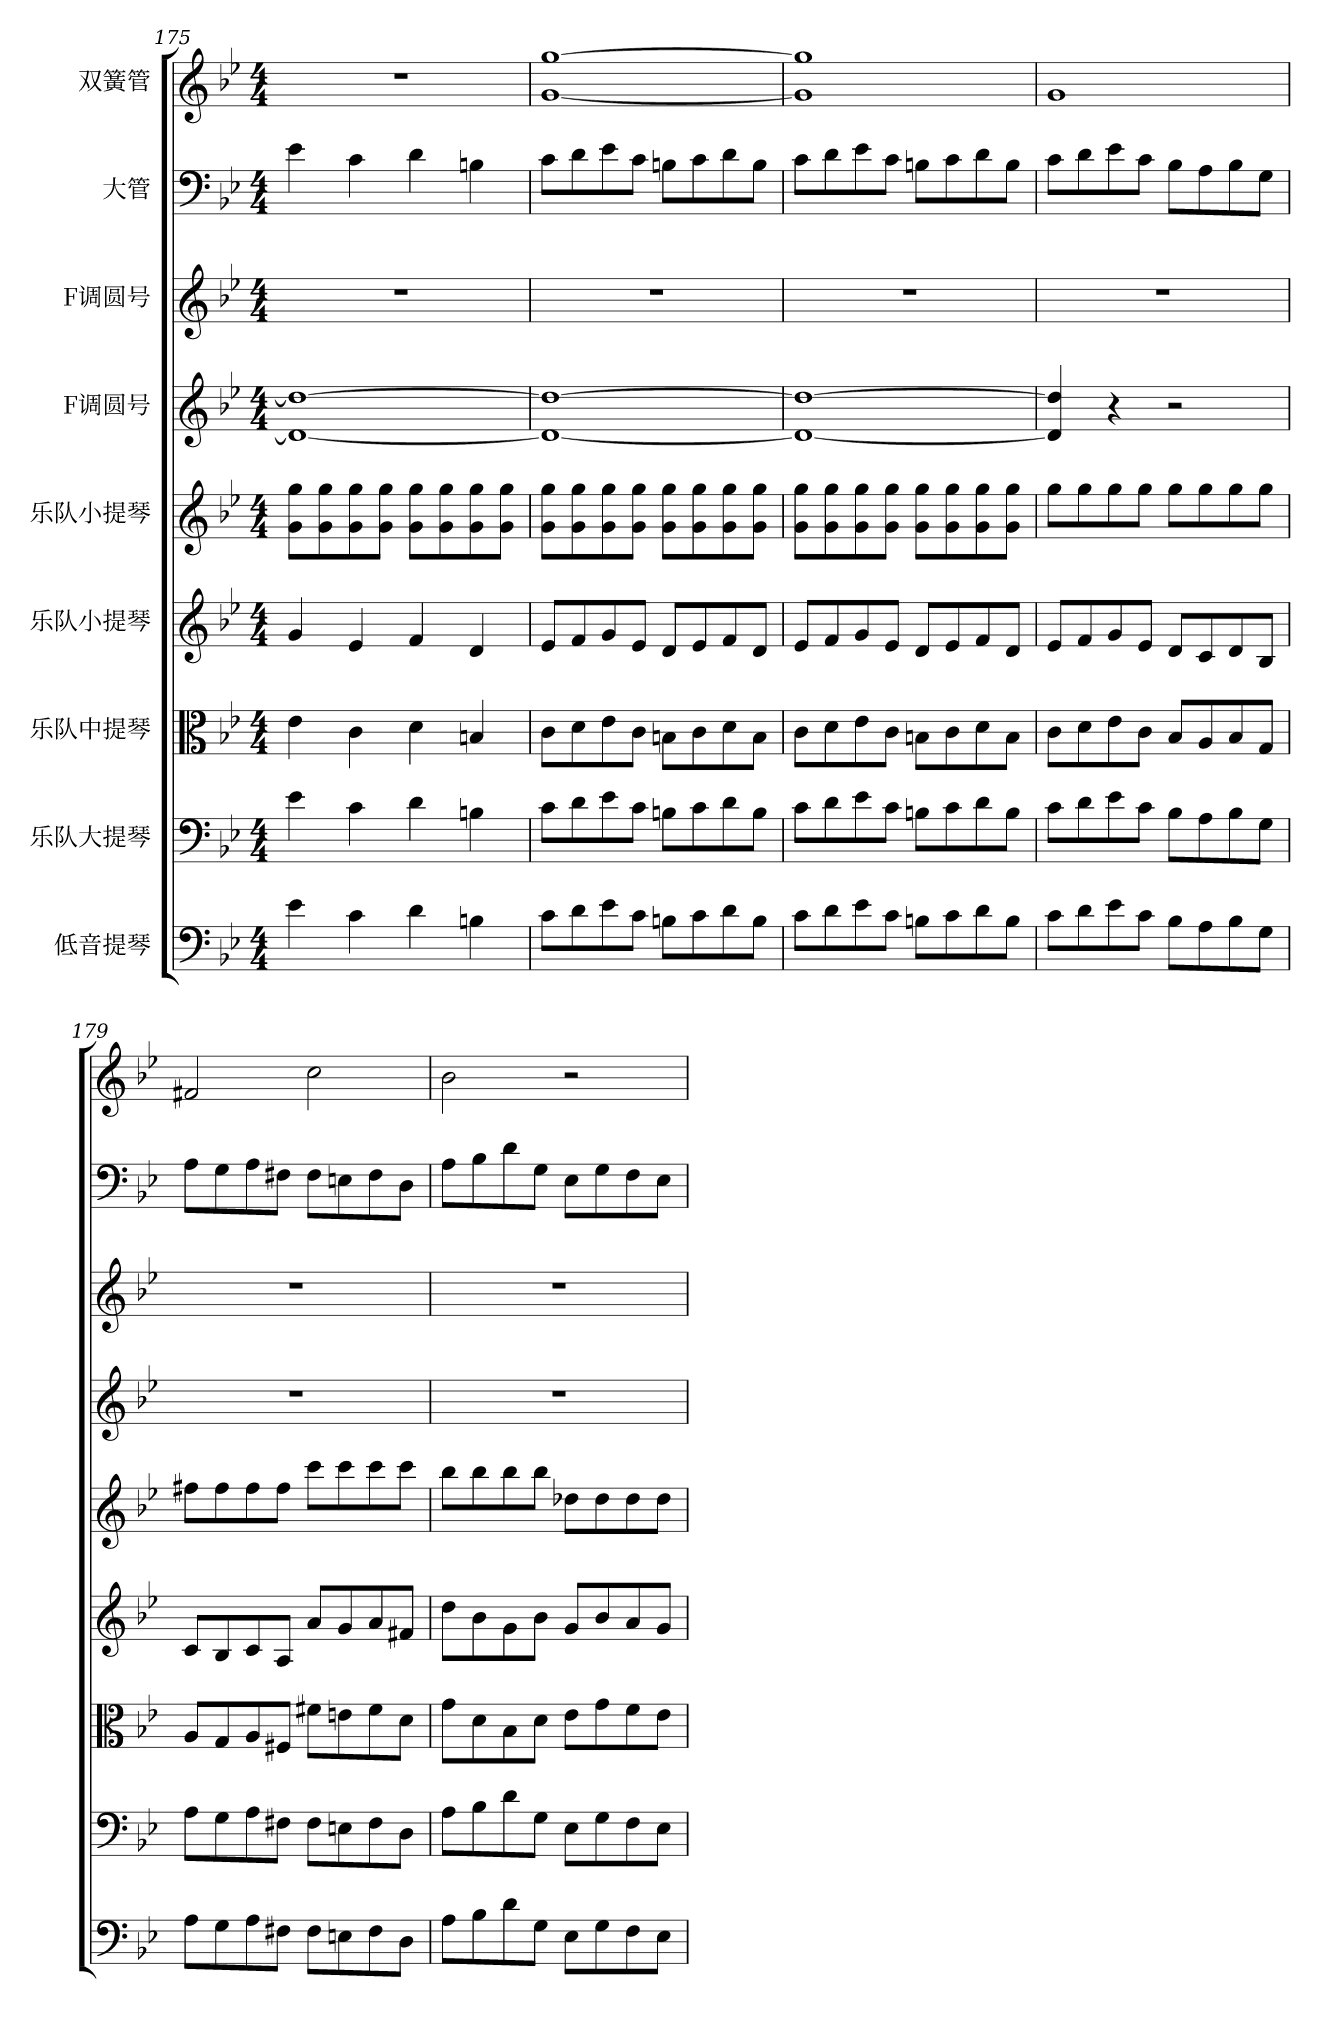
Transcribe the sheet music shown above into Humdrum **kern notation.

**kern	**kern	**kern	**kern	**kern	**kern	**kern	**kern	**kern
*part9	*part8	*part7	*part6	*part5	*part4	*part3	*part2	*part1
*staff9	*staff8	*staff7	*staff6	*staff5	*staff4	*staff3	*staff2	*staff1
*I"低音提琴	*I"乐队大提琴	*I"乐队中提琴	*I"乐队小提琴	*I"乐队小提琴	*I"F调圆号	*I"F调圆号	*I"大管	*I"双簧管
*clefF4	*clefF4	*clefC3	*clefG2	*clefG2	*clefG2	*clefG2	*clefF4	*clefG2
*ITrd7c12	*	*	*	*	*ITrd4c7	*ITrd4c7	*	*
*k[b-e-]	*k[b-e-]	*k[b-e-]	*k[b-e-]	*k[b-e-]	*k[b-e-a-]	*k[b-e-a-]	*k[b-e-]	*k[b-e-]
*M4/4	*M4/4	*M4/4	*M4/4	*M4/4	*M4/4	*M4/4	*M4/4	*M4/4
=175	=175	=175	=175	=175	=175	=175	=175	=175
4E-\	4e-\	4e-\	4g/	8g\ 8gg\L	1G_ 1g_	1r	4e-\	1r
.	.	.	.	8g\ 8gg\	.	.	.	.
4C\	4c\	4c\	4e-/	8g\ 8gg\	.	.	4c\	.
.	.	.	.	8g\ 8gg\J	.	.	.	.
4D\	4d\	4d\	4f/	8g\ 8gg\L	.	.	4d\	.
.	.	.	.	8g\ 8gg\	.	.	.	.
4BBn\	4Bn\	4Bn/	4d/	8g\ 8gg\	.	.	4Bn\	.
.	.	.	.	8g\ 8gg\J	.	.	.	.
=176	=176	=176	=176	=176	=176	=176	=176	=176
8C\L	8c\L	8c\L	8e-/L	8g\ 8gg\L	1G_ 1g_	1r	8c\L	[1g [1gg
8D\	8d\	8d\	8f/	8g\ 8gg\	.	.	8d\	.
8E-\	8e-\	8e-\	8g/	8g\ 8gg\	.	.	8e-\	.
8C\J	8c\J	8c\J	8e-/J	8g\ 8gg\J	.	.	8c\J	.
8BBn\L	8Bn\L	8Bn\L	8d/L	8g\ 8gg\L	.	.	8Bn\L	.
8C\	8c\	8c\	8e-/	8g\ 8gg\	.	.	8c\	.
8D\	8d\	8d\	8f/	8g\ 8gg\	.	.	8d\	.
8BB\J	8B\J	8B\J	8d/J	8g\ 8gg\J	.	.	8B\J	.
!!LO:PB:g=z
=177	=177	=177	=177	=177	=177	=177	=177	=177
8C\L	8c\L	8c\L	8e-/L	8g\ 8gg\L	1G_ 1g_	1r	8c\L	1g] 1gg]
8D\	8d\	8d\	8f/	8g\ 8gg\	.	.	8d\	.
8E-\	8e-\	8e-\	8g/	8g\ 8gg\	.	.	8e-\	.
8C\J	8c\J	8c\J	8e-/J	8g\ 8gg\J	.	.	8c\J	.
8BBn\L	8Bn\L	8Bn\L	8d/L	8g\ 8gg\L	.	.	8Bn\L	.
8C\	8c\	8c\	8e-/	8g\ 8gg\	.	.	8c\	.
8D\	8d\	8d\	8f/	8g\ 8gg\	.	.	8d\	.
8BB\J	8B\J	8B\J	8d/J	8g\ 8gg\J	.	.	8B\J	.
=178	=178	=178	=178	=178	=178	=178	=178	=178
8C\L	8c\L	8c\L	8e-/L	8gg\L	4G/] 4g/]	1r	8c\L	1g
8D\	8d\	8d\	8f/	8gg\	.	.	8d\	.
8E-\	8e-\	8e-\	8g/	8gg\	4r	.	8e-\	.
8C\J	8c\J	8c\J	8e-/J	8gg\J	.	.	8c\J	.
8BB-\L	8B-\L	8B-/L	8d/L	8gg\L	2r	.	8B-\L	.
8AA\	8A\	8A/	8c/	8gg\	.	.	8A\	.
8BB-\	8B-\	8B-/	8d/	8gg\	.	.	8B-\	.
8GG\J	8G\J	8G/J	8B-/J	8gg\J	.	.	8G\J	.
=179	=179	=179	=179	=179	=179	=179	=179	=179
8AA\L	8A\L	8A/L	8c/L	8ff#X\L	1r	1r	8A\L	2f#X/
8GG\	8G\	8G/	8B-/	8ff#\	.	.	8G\	.
8AA\	8A\	8A/	8c/	8ff#\	.	.	8A\	.
8FF#X\J	8F#X\J	8F#X/J	8A/J	8ff#\J	.	.	8F#X\J	.
8FF#\L	8F#\L	8f#X\L	8a/L	8ccc\L	.	.	8F#\L	2cc\
8EEn\	8En\	8en\	8g/	8ccc\	.	.	8En\	.
8FF#\	8F#\	8f#\	8a/	8ccc\	.	.	8F#\	.
8DD\J	8D\J	8d\J	8f#X/J	8ccc\J	.	.	8D\J	.
!!LO:PB:g=z
=180	=180	=180	=180	=180	=180	=180	=180	=180
8AA\L	8A\L	8g\L	8dd\L	8bb-\L	1r	1r	8A\L	2b-\
8BB-\	8B-\	8d\	8b-\	8bb-\	.	.	8B-\	.
8D\	8d\	8B-\	8g\	8bb-\	.	.	8d\	.
8GG\J	8G\J	8d\J	8b-\J	8bb-\J	.	.	8G\J	.
8EE-\L	8E-\L	8e-\L	8g/L	8dd-X\L	.	.	8E-\L	2r
8GG\	8G\	8g\	8b-/	8dd-\	.	.	8G\	.
8FF\	8F\	8f\	8a/	8dd-\	.	.	8F\	.
8EE-\J	8E-\J	8e-\J	8g/J	8dd-\J	.	.	8E-\J	.
=	=	=	=	=	=	=	=	=
*-	*-	*-	*-	*-	*-	*-	*-	*-
